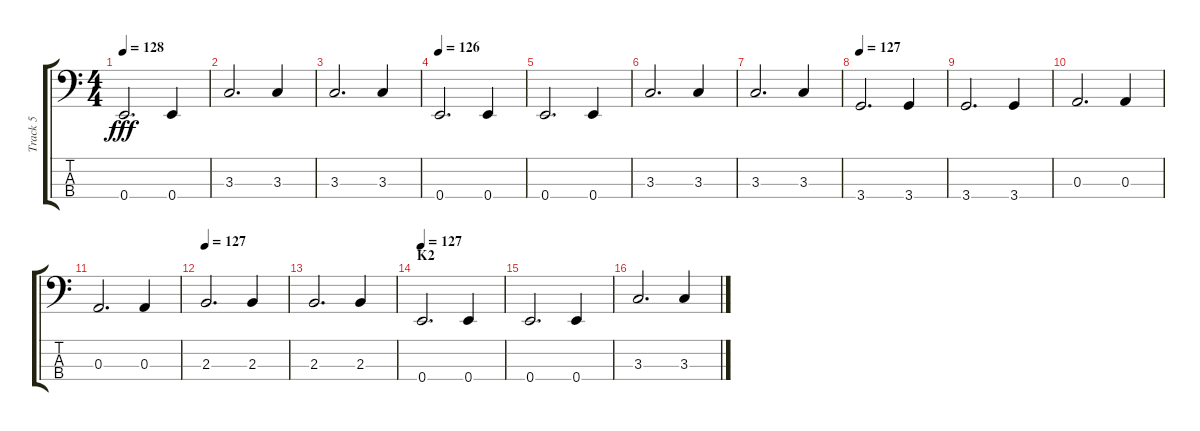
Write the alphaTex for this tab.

\track ("Track 5" "Track 5") {instrument electricbassfinger}
\staff {score tabs}
\tuning (G2 D2 A1 E1) {hide}
\ts (4 4)
\tempo 128
\clef f4
\ks c
0.4.2{d dy fff} 0.4.4 |
3.3.2{d} 3.3.4 |
3.3.2{d} 3.3.4 |
\tempo 126
0.4.2{d} 0.4.4 |
0.4.2{d} 0.4.4 |
3.3.2{d} 3.3.4 |
3.3.2{d} 3.3.4 |
\tempo 127
3.4.2{d} 3.4.4 |
3.4.2{d} 3.4.4 |
0.3.2{d} 0.3.4 |
0.3.2{d} 0.3.4 |
\tempo 127
2.3.2{d} 2.3.4 |
2.3.2{d} 2.3.4 |
\section ("" "K2")
\tempo 127
0.4.2{d} 0.4.4 |
0.4.2{d} 0.4.4 |
3.3.2{d} 3.3.4
